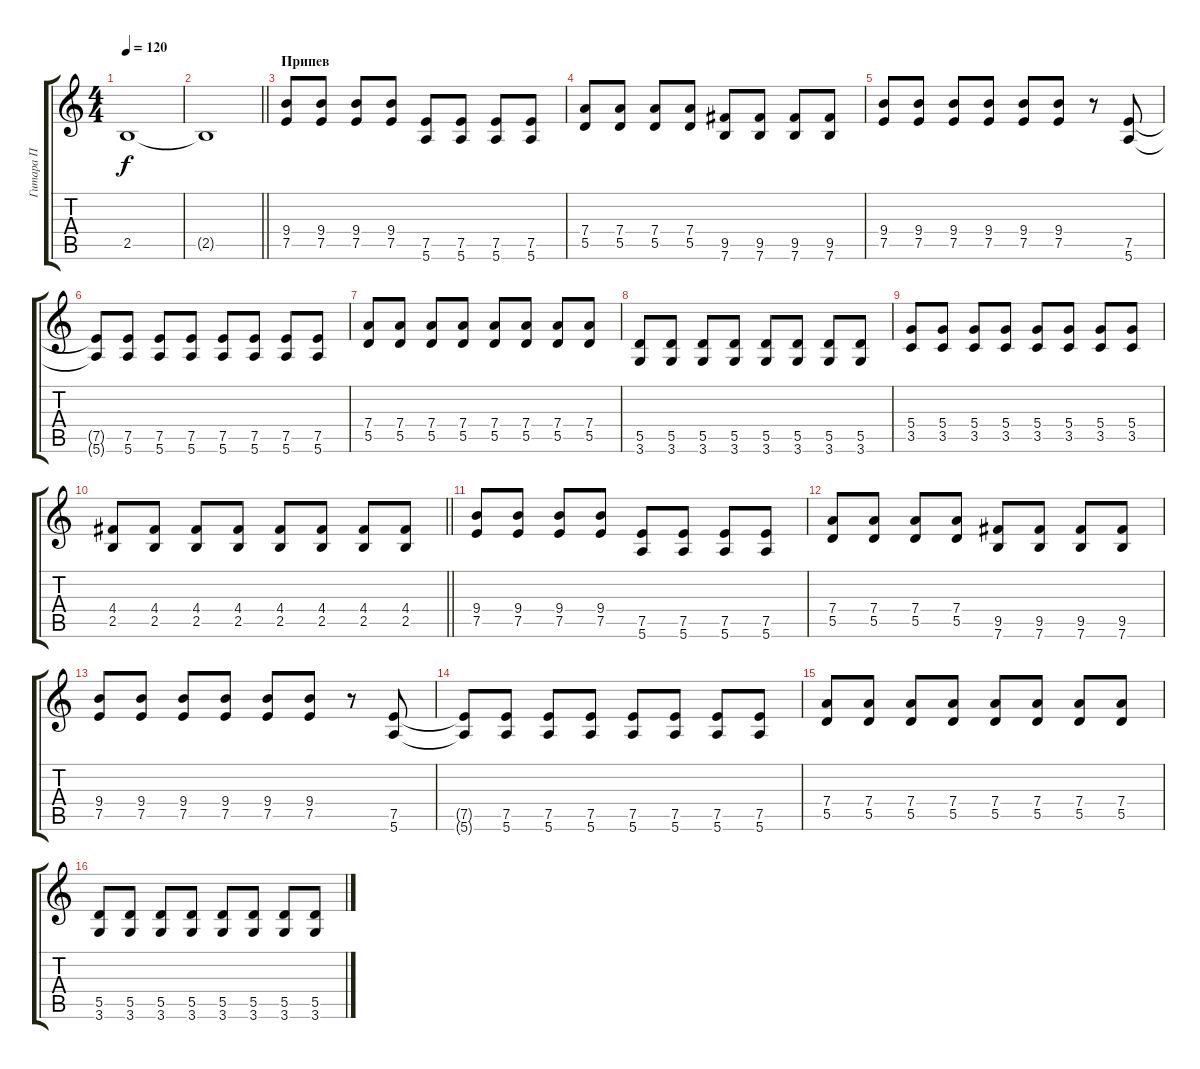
\track ("Гитара П" "Гитара П") {instrument overdrivenguitar}
\staff {score tabs}
\tuning (E4 B3 G3 D3 A2 E2) {hide}
\ts (4 4)
\tempo 120
\clef g2
\ks c
2.5.1{dy f} |
\barLineRight lightlight
2.5{t}.1 |
\section ("" "Припев")
(9.4 7.5).8 (9.4 7.5).8 (9.4 7.5).8 (9.4 7.5).8 (7.5 5.6).8 (7.5 5.6).8 (7.5 5.6).8 (7.5 5.6).8 |
(7.4 5.5).8 (7.4 5.5).8 (7.4 5.5).8 (7.4 5.5).8 (9.5 7.6).8 (9.5 7.6).8 (9.5 7.6).8 (9.5 7.6).8 |
(9.4 7.5).8 (9.4 7.5).8 (9.4 7.5).8 (9.4 7.5).8 (9.4 7.5).8 (9.4 7.5).8 r.8 (7.5 5.6).8 |
(7.5{t} 5.6{t}).8 (7.5 5.6).8 (7.5 5.6).8 (7.5 5.6).8 (7.5 5.6).8 (7.5 5.6).8 (7.5 5.6).8 (7.5 5.6).8 |
(7.4 5.5).8 (7.4 5.5).8 (7.4 5.5).8 (7.4 5.5).8 (7.4 5.5).8 (7.4 5.5).8 (7.4 5.5).8 (7.4 5.5).8 |
(5.5 3.6).8 (5.5 3.6).8 (5.5 3.6).8 (5.5 3.6).8 (5.5 3.6).8 (5.5 3.6).8 (5.5 3.6).8 (5.5 3.6).8 |
(5.4 3.5).8 (5.4 3.5).8 (5.4 3.5).8 (5.4 3.5).8 (5.4 3.5).8 (5.4 3.5).8 (5.4 3.5).8 (5.4 3.5).8 |
\barLineRight lightlight
(4.4 2.5).8 (4.4 2.5).8 (4.4 2.5).8 (4.4 2.5).8 (4.4 2.5).8 (4.4 2.5).8 (4.4 2.5).8 (4.4 2.5).8 |
\section ("" " ")
(9.4 7.5).8 (9.4 7.5).8 (9.4 7.5).8 (9.4 7.5).8 (7.5 5.6).8 (7.5 5.6).8 (7.5 5.6).8 (7.5 5.6).8 |
(7.4 5.5).8 (7.4 5.5).8 (7.4 5.5).8 (7.4 5.5).8 (9.5 7.6).8 (9.5 7.6).8 (9.5 7.6).8 (9.5 7.6).8 |
(9.4 7.5).8 (9.4 7.5).8 (9.4 7.5).8 (9.4 7.5).8 (9.4 7.5).8 (9.4 7.5).8 r.8 (7.5 5.6).8 |
(7.5{t} 5.6{t}).8 (7.5 5.6).8 (7.5 5.6).8 (7.5 5.6).8 (7.5 5.6).8 (7.5 5.6).8 (7.5 5.6).8 (7.5 5.6).8 |
(7.4 5.5).8 (7.4 5.5).8 (7.4 5.5).8 (7.4 5.5).8 (7.4 5.5).8 (7.4 5.5).8 (7.4 5.5).8 (7.4 5.5).8 |
(5.5 3.6).8 (5.5 3.6).8 (5.5 3.6).8 (5.5 3.6).8 (5.5 3.6).8 (5.5 3.6).8 (5.5 3.6).8 (5.5 3.6).8
